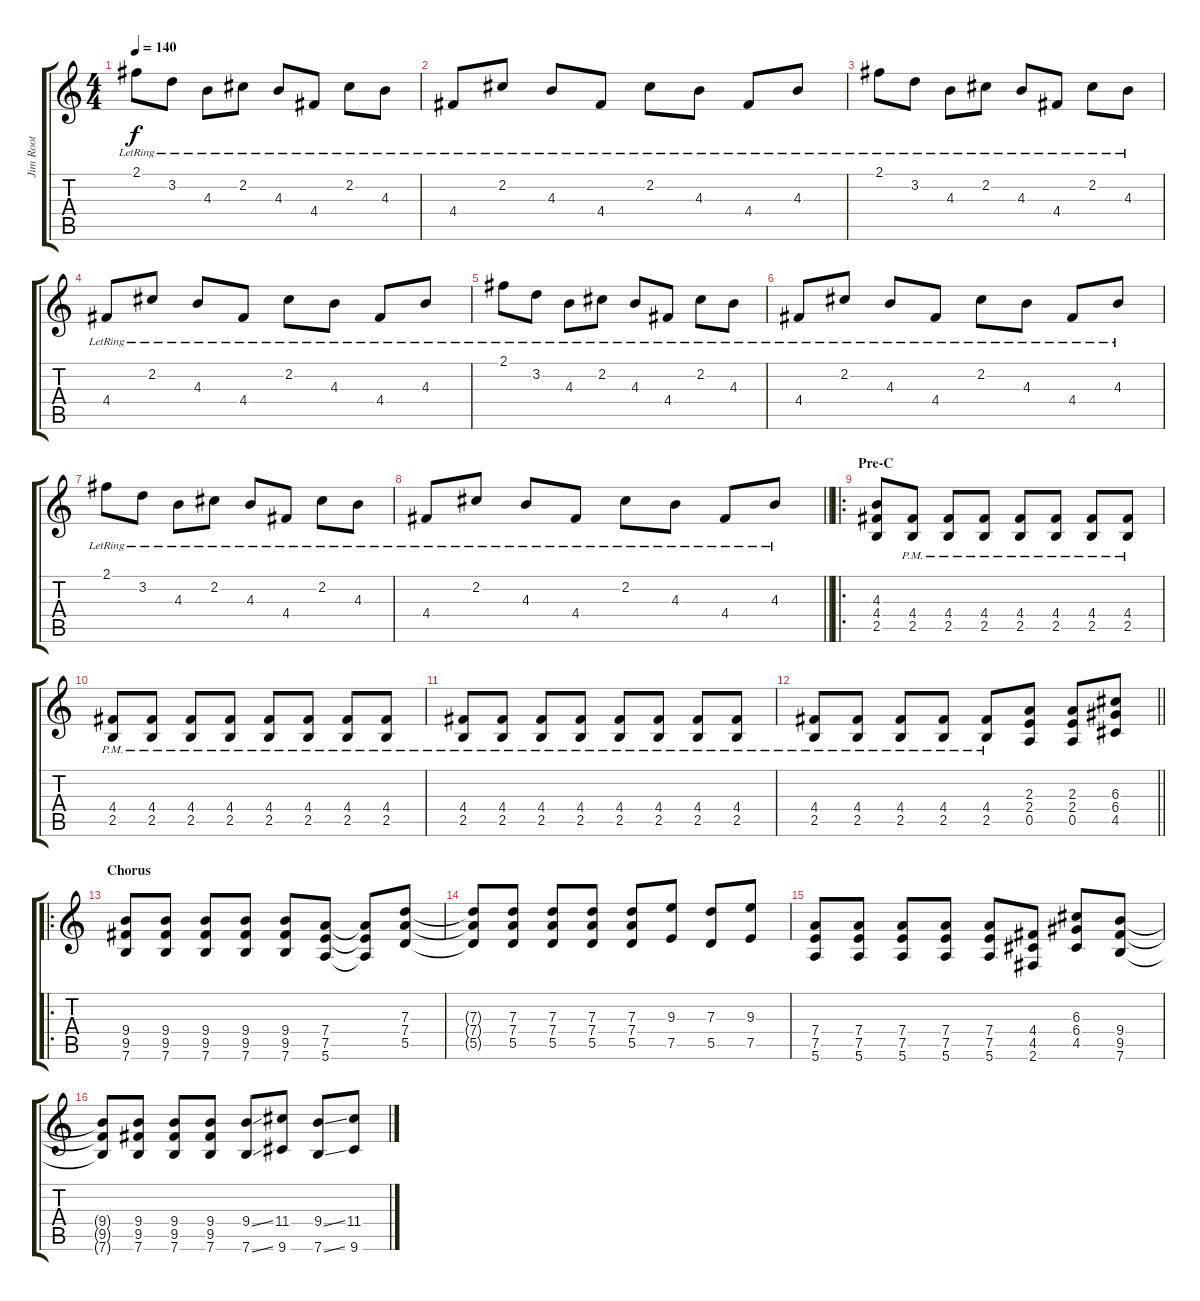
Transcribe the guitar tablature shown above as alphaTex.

\track ("Jim Root" "Jim Root") {instrument acousticguitarsteel}
\staff {score tabs}
\tuning (E4 B3 G3 D3 A2 E2) {hide}
\ts (4 4)
\tempo 140
\clef g2
\ks c
2.1{lr}.8{dy f} 3.2{lr}.8 4.3{lr}.8 2.2{lr}.8 4.3{lr}.8 4.4{lr}.8 2.2{lr}.8 4.3{lr}.8 |
4.4{lr}.8 2.2{lr}.8 4.3{lr}.8 4.4{lr}.8 2.2{lr}.8 4.3{lr}.8 4.4{lr}.8 4.3{lr}.8 |
2.1{lr}.8 3.2{lr}.8 4.3{lr}.8 2.2{lr}.8 4.3{lr}.8 4.4{lr}.8 2.2{lr}.8 4.3{lr}.8 |
4.4{lr}.8 2.2{lr}.8 4.3{lr}.8 4.4{lr}.8 2.2{lr}.8 4.3{lr}.8 4.4{lr}.8 4.3{lr}.8 |
2.1{lr}.8 3.2{lr}.8 4.3{lr}.8 2.2{lr}.8 4.3{lr}.8 4.4{lr}.8 2.2{lr}.8 4.3{lr}.8 |
4.4{lr}.8 2.2{lr}.8 4.3{lr}.8 4.4{lr}.8 2.2{lr}.8 4.3{lr}.8 4.4{lr}.8 4.3{lr}.8 |
2.1{lr}.8 3.2{lr}.8 4.3{lr}.8 2.2{lr}.8 4.3{lr}.8 4.4{lr}.8 2.2{lr}.8 4.3{lr}.8 |
\barLineRight lightlight
4.4{lr}.8 2.2{lr}.8 4.3{lr}.8 4.4{lr}.8 2.2{lr}.8 4.3{lr}.8 4.4{lr}.8 4.3{lr}.8 |
\ro
\section ("" "Pre-C")
(4.3 4.4 2.5).8{volume 13 instrument distortionguitar} (4.4{pm} 2.5{pm}).8 (4.4{pm} 2.5{pm}).8 (4.4{pm} 2.5{pm}).8 (4.4{pm} 2.5{pm}).8 (4.4{pm} 2.5{pm}).8 (4.4{pm} 2.5{pm}).8 (4.4{pm} 2.5{pm}).8 |
(4.4{pm} 2.5{pm}).8 (4.4{pm} 2.5{pm}).8 (4.4{pm} 2.5{pm}).8 (4.4{pm} 2.5{pm}).8 (4.4{pm} 2.5{pm}).8 (4.4{pm} 2.5{pm}).8 (4.4{pm} 2.5{pm}).8 (4.4{pm} 2.5{pm}).8 |
(4.4{pm} 2.5{pm}).8 (4.4{pm} 2.5{pm}).8 (4.4{pm} 2.5{pm}).8 (4.4{pm} 2.5{pm}).8 (4.4{pm} 2.5{pm}).8 (4.4{pm} 2.5{pm}).8 (4.4{pm} 2.5{pm}).8 (4.4{pm} 2.5{pm}).8 |
\barLineRight lightlight
(4.4{pm} 2.5{pm}).8 (4.4{pm} 2.5{pm}).8 (4.4{pm} 2.5{pm}).8 (4.4{pm} 2.5{pm}).8 (4.4{pm} 2.5{pm}).8 (2.3 2.4 0.5).8 (2.3 2.4 0.5).8 (6.3 6.4 4.5).8 |
\ro
\section ("" "Chorus")
(9.4 9.5 7.6).8 (9.4 9.5 7.6).8 (9.4 9.5 7.6).8 (9.4 9.5 7.6).8 (9.4 9.5 7.6).8 (7.4 7.5 5.6).8 (7.4{t} 7.5{t} 5.6{t}).8 (7.3 7.4 5.5).8 |
(7.3{t} 7.4{t} 5.5{t}).8 (7.3 7.4 5.5).8 (7.3 7.4 5.5).8 (7.3 7.4 5.5).8 (7.3 7.4 5.5).8 (9.3 7.5).8 (7.3 5.5).8 (9.3 7.5).8 |
(7.4 7.5 5.6).8 (7.4 7.5 5.6).8 (7.4 7.5 5.6).8 (7.4 7.5 5.6).8 (7.4 7.5 5.6).8 (4.4 4.5 2.6).8 (6.3 6.4 4.5).8 (9.4 9.5 7.6).8 |
(9.4{t} 9.5{t} 7.6{t}).8 (9.4 9.5 7.6).8 (9.4 9.5 7.6).8 (9.4 9.5 7.6).8 (9.4{ss} 7.6{ss}).8 (11.4 9.6).8 (9.4{ss} 7.6{ss}).8 (11.4 9.6).8
